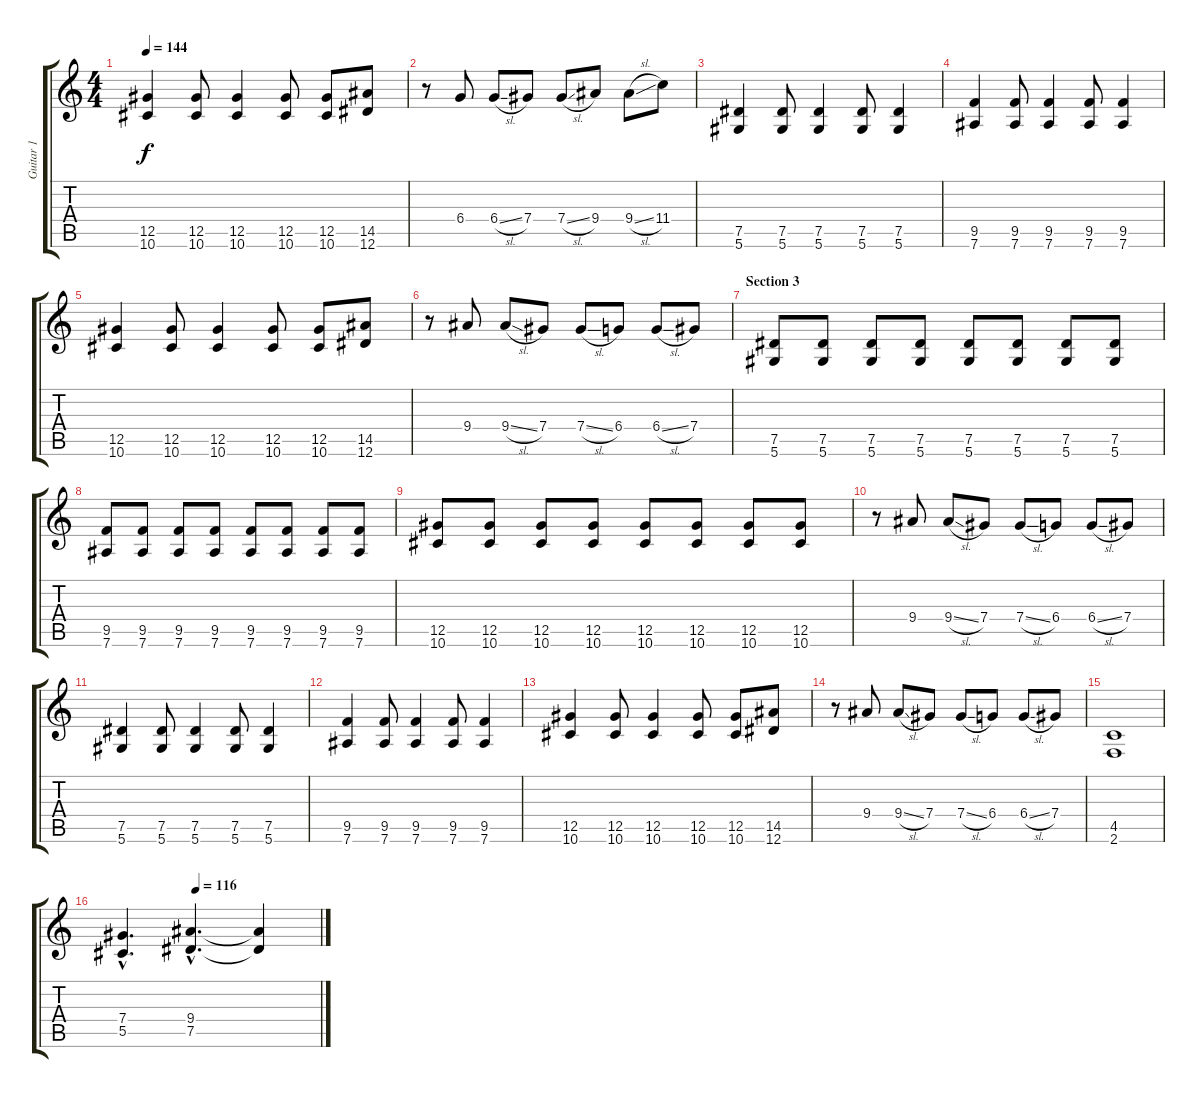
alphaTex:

\track ("Guitar 1" "Guitar 1") {instrument distortionguitar}
\staff {score tabs}
\tuning (Eb4 Bb3 Gb3 Db3 Ab2 Eb2) {hide}
\ts (4 4)
\tempo 144
\clef g2
\ks c
(12.5 10.6).4{dy f} (12.5 10.6).8 (12.5 10.6).4 (12.5 10.6).8 (12.5 10.6).8 (14.5 12.6).8 |
r.8 6.4.8 6.4{sl}.8 7.4.8 7.4{sl}.8 9.4.8 9.4{sl}.8 11.4.8 |
(7.5 5.6).4 (7.5 5.6).8 (7.5 5.6).4 (7.5 5.6).8 (7.5 5.6).4 |
(9.5 7.6).4 (9.5 7.6).8 (9.5 7.6).4 (9.5 7.6).8 (9.5 7.6).4 |
(12.5 10.6).4 (12.5 10.6).8 (12.5 10.6).4 (12.5 10.6).8 (12.5 10.6).8 (14.5 12.6).8 |
r.8 9.4.8 9.4{sl}.8 7.4.8 7.4{sl}.8 6.4.8 6.4{sl}.8 7.4.8 |
\section ("" "Section 3")
(7.5 5.6).8 (7.5 5.6).8 (7.5 5.6).8 (7.5 5.6).8 (7.5 5.6).8 (7.5 5.6).8 (7.5 5.6).8 (7.5 5.6).8 |
(9.5 7.6).8 (9.5 7.6).8 (9.5 7.6).8 (9.5 7.6).8 (9.5 7.6).8 (9.5 7.6).8 (9.5 7.6).8 (9.5 7.6).8 |
(12.5 10.6).8 (12.5 10.6).8 (12.5 10.6).8 (12.5 10.6).8 (12.5 10.6).8 (12.5 10.6).8 (12.5 10.6).8 (12.5 10.6).8 |
r.8 9.4.8 9.4{sl}.8 7.4.8 7.4{sl}.8 6.4.8 6.4{sl}.8 7.4.8 |
(7.5 5.6).4 (7.5 5.6).8 (7.5 5.6).4 (7.5 5.6).8 (7.5 5.6).4 |
(9.5 7.6).4 (9.5 7.6).8 (9.5 7.6).4 (9.5 7.6).8 (9.5 7.6).4 |
(12.5 10.6).4 (12.5 10.6).8 (12.5 10.6).4 (12.5 10.6).8 (12.5 10.6).8 (14.5 12.6).8 |
r.8 9.4.8 9.4{sl}.8 7.4.8 7.4{sl}.8 6.4.8 6.4{sl}.8 7.4.8 |
(4.5 2.6).1 |
\tempo (116 0.375)
(7.4{hac} 5.5{hac}).4{d} (9.4{hac} 7.5{hac}).4{d} (9.4{t} 7.5{t}).4
